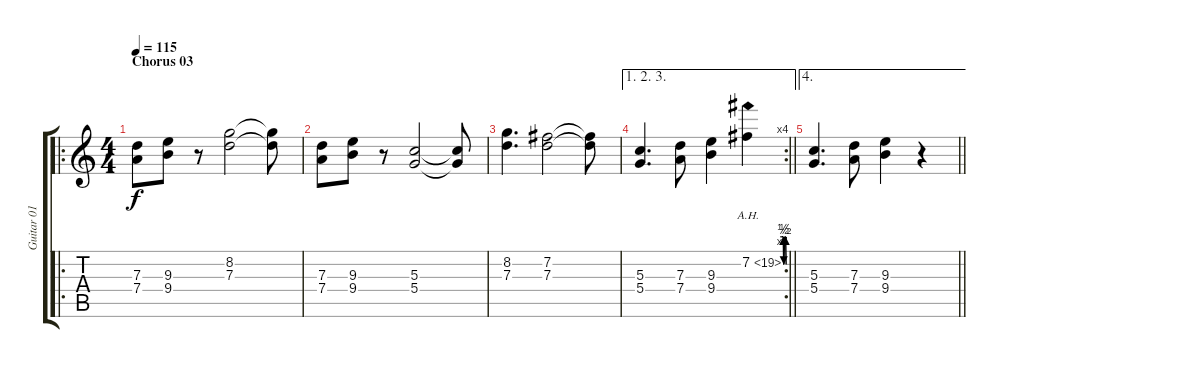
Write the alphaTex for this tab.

\track ("Guitar 01 - Solo" "Guitar 01 ") {instrument overdrivenguitar}
\staff {score tabs}
\tuning (E4 B3 G3 D3 A2 E2) {hide}
\ro
\ts (4 4)
\section ("" "Chorus 03")
\tempo 115
\clef g2
\ks c
(7.3 7.4).8{dy f} (9.3 9.4).8 r.8 (8.2 7.3).2 (8.2{t} 7.3{t}).8 |
(7.3 7.4).8 (9.3 9.4).8 r.8 (5.3 5.4).2 (5.3{t} 5.4{t}).8 |
(8.2 7.3).4{d} (7.2 7.3).2 (7.2{t} 7.3{t}).8 |
\ae (1 2 3)
\rc 4
\barLineRight lightlight
(5.3 5.4).4{d} (7.3 7.4).8 (9.3 9.4).4 7.2{be (custom 0 0 5 2 15 2 25 0 30 2 50 2 60 2) ah 12}.4 |
\ae 4
\barLineRight lightlight
(5.3 5.4).4{d} (7.3 7.4).8 (9.3 9.4).4 r.4
